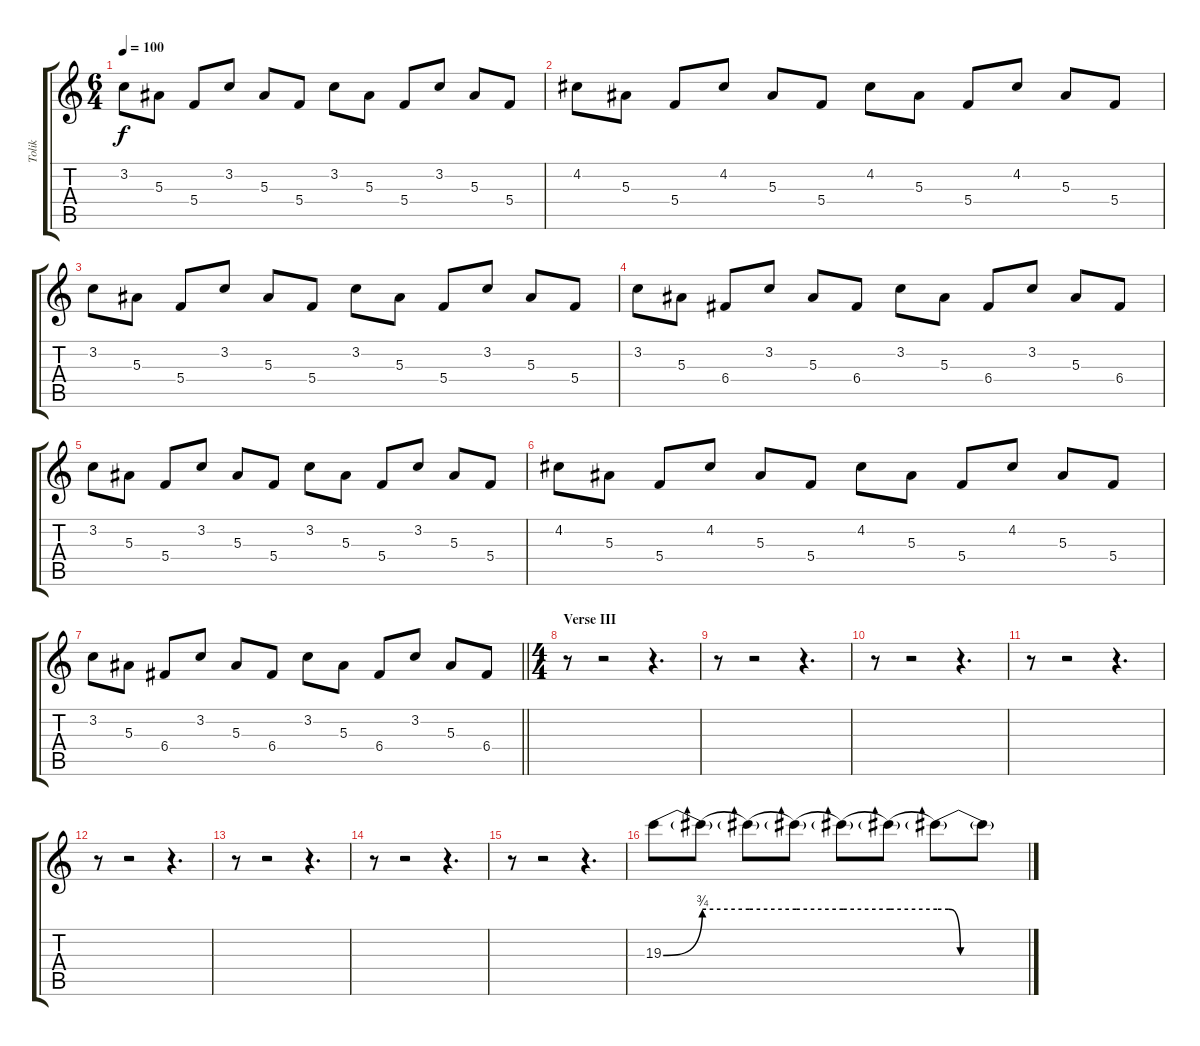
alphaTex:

\track ("Tolik" "Tolik") {instrument distortionguitar}
\staff {score tabs}
\tuning (D4 A3 F3 C3 G2 C2) {hide}
\ts (6 4)
\tempo 100
\clef g2
\ks c
3.2.8{dy f} 5.3.8 5.4.8 3.2.8 5.3.8 5.4.8 3.2.8 5.3.8 5.4.8 3.2.8 5.3.8 5.4.8 |
4.2.8 5.3.8 5.4.8 4.2.8 5.3.8 5.4.8 4.2.8 5.3.8 5.4.8 4.2.8 5.3.8 5.4.8 |
3.2.8 5.3.8 5.4.8 3.2.8 5.3.8 5.4.8 3.2.8 5.3.8 5.4.8 3.2.8 5.3.8 5.4.8 |
3.2.8 5.3.8 6.4.8 3.2.8 5.3.8 6.4.8 3.2.8 5.3.8 6.4.8 3.2.8 5.3.8 6.4.8 |
3.2.8 5.3.8 5.4.8 3.2.8 5.3.8 5.4.8 3.2.8 5.3.8 5.4.8 3.2.8 5.3.8 5.4.8 |
4.2.8 5.3.8 5.4.8 4.2.8 5.3.8 5.4.8 4.2.8 5.3.8 5.4.8 4.2.8 5.3.8 5.4.8 |
\barLineRight lightlight
3.2.8 5.3.8 6.4.8 3.2.8 5.3.8 6.4.8 3.2.8 5.3.8 6.4.8 3.2.8 5.3.8 6.4.8 |
\ts (4 4)
\section ("" "Verse III")
r.8 r.2 r.4{d} |
r.8 r.2 r.4{d} |
r.8 r.2 r.4{d} |
r.8 r.2 r.4{d} |
r.8 r.2 r.4{d} |
r.8 r.2 r.4{d} |
r.8 r.2 r.4{d} |
r.8 r.2 r.4{d} |
19.3{be (bend 0 0 60 3)}.8 19.3{be (hold 0 3 60 3) t}.8 19.3{be (hold 0 3 60 3) t}.8 19.3{be (hold 0 3 60 3) t}.8 19.3{be (hold 0 3 60 3) t}.8 19.3{be (hold 0 3 60 3) t}.8 19.3{be (custom 0 3 15 3 30 0 60 0) t}.8 19.3{be (hold 0 0 60 0) t}.8
